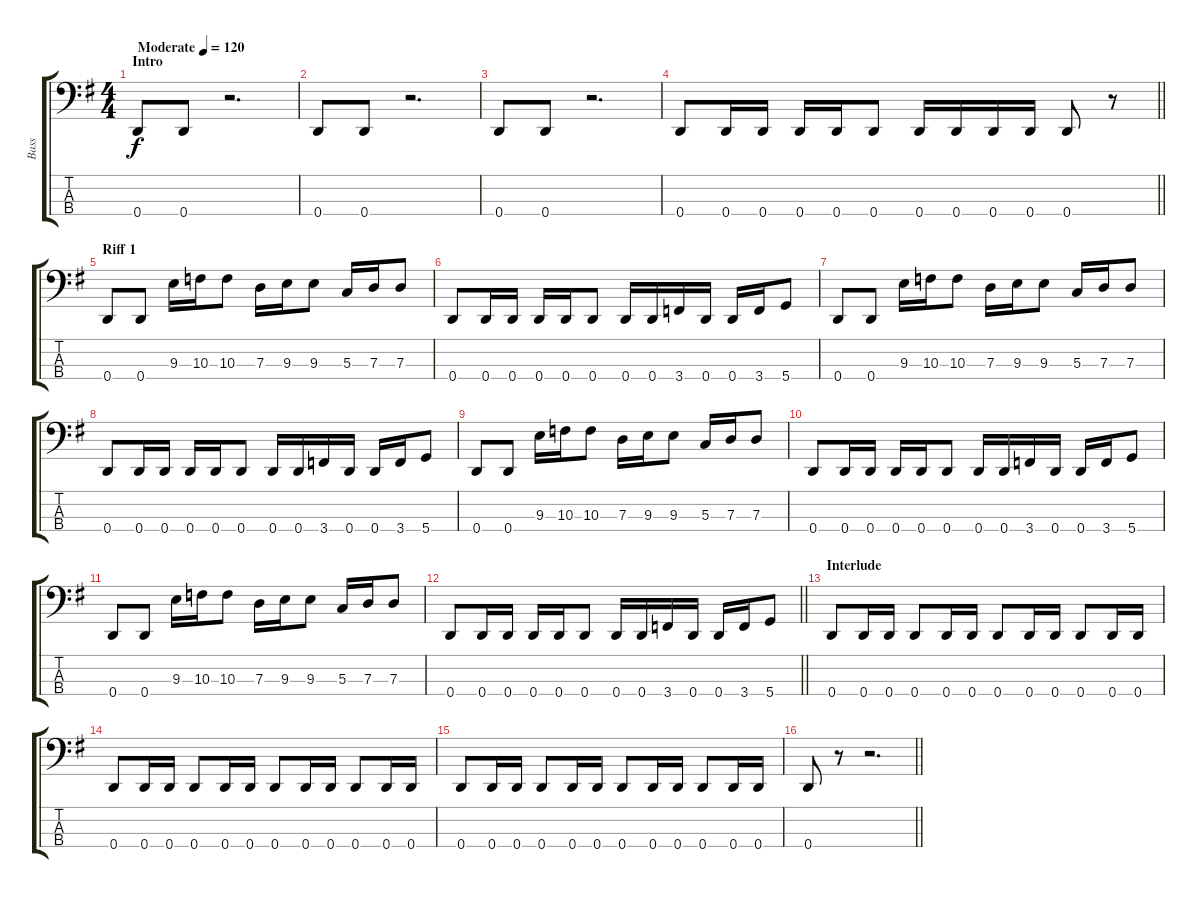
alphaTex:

\track ("Bass" "Bass") {instrument electricbassfinger}
\staff {score tabs}
\tuning (F2 C2 G1 D1) {hide}
\ts (4 4)
\section ("" "Intro")
\tempo (120 "Moderate")
\clef f4
\ks eminor
0.4.8{dy f instrument electricbassfinger} 0.4.8 r.2{d} |
0.4.8 0.4.8 r.2{d} |
0.4.8 0.4.8 r.2{d} |
\barLineRight lightlight
0.4.8 0.4.16 0.4.16 0.4.16 0.4.16 0.4.8 0.4.16 0.4.16 0.4.16 0.4.16 0.4.8 r.8 |
\section ("" "Riff 1")
0.4.8 0.4.8 9.3.16 10.3.16 10.3.8 7.3.16 9.3.16 9.3.8 5.3.16 7.3.16 7.3.8 |
0.4.8 0.4.16 0.4.16 0.4.16 0.4.16 0.4.8 0.4.16 0.4.16 3.4.16 0.4.16 0.4.16 3.4.16 5.4.8 |
0.4.8 0.4.8 9.3.16 10.3.16 10.3.8 7.3.16 9.3.16 9.3.8 5.3.16 7.3.16 7.3.8 |
0.4.8 0.4.16 0.4.16 0.4.16 0.4.16 0.4.8 0.4.16 0.4.16 3.4.16 0.4.16 0.4.16 3.4.16 5.4.8 |
0.4.8 0.4.8 9.3.16 10.3.16 10.3.8 7.3.16 9.3.16 9.3.8 5.3.16 7.3.16 7.3.8 |
0.4.8 0.4.16 0.4.16 0.4.16 0.4.16 0.4.8 0.4.16 0.4.16 3.4.16 0.4.16 0.4.16 3.4.16 5.4.8 |
0.4.8 0.4.8 9.3.16 10.3.16 10.3.8 7.3.16 9.3.16 9.3.8 5.3.16 7.3.16 7.3.8 |
\barLineRight lightlight
0.4.8 0.4.16 0.4.16 0.4.16 0.4.16 0.4.8 0.4.16 0.4.16 3.4.16 0.4.16 0.4.16 3.4.16 5.4.8 |
\section ("" "Interlude")
0.4.8 0.4.16 0.4.16 0.4.8 0.4.16 0.4.16 0.4.8 0.4.16 0.4.16 0.4.8 0.4.16 0.4.16 |
0.4.8 0.4.16 0.4.16 0.4.8 0.4.16 0.4.16 0.4.8 0.4.16 0.4.16 0.4.8 0.4.16 0.4.16 |
0.4.8 0.4.16 0.4.16 0.4.8 0.4.16 0.4.16 0.4.8 0.4.16 0.4.16 0.4.8 0.4.16 0.4.16 |
\barLineRight lightlight
0.4.8 r.8 r.2{d}
